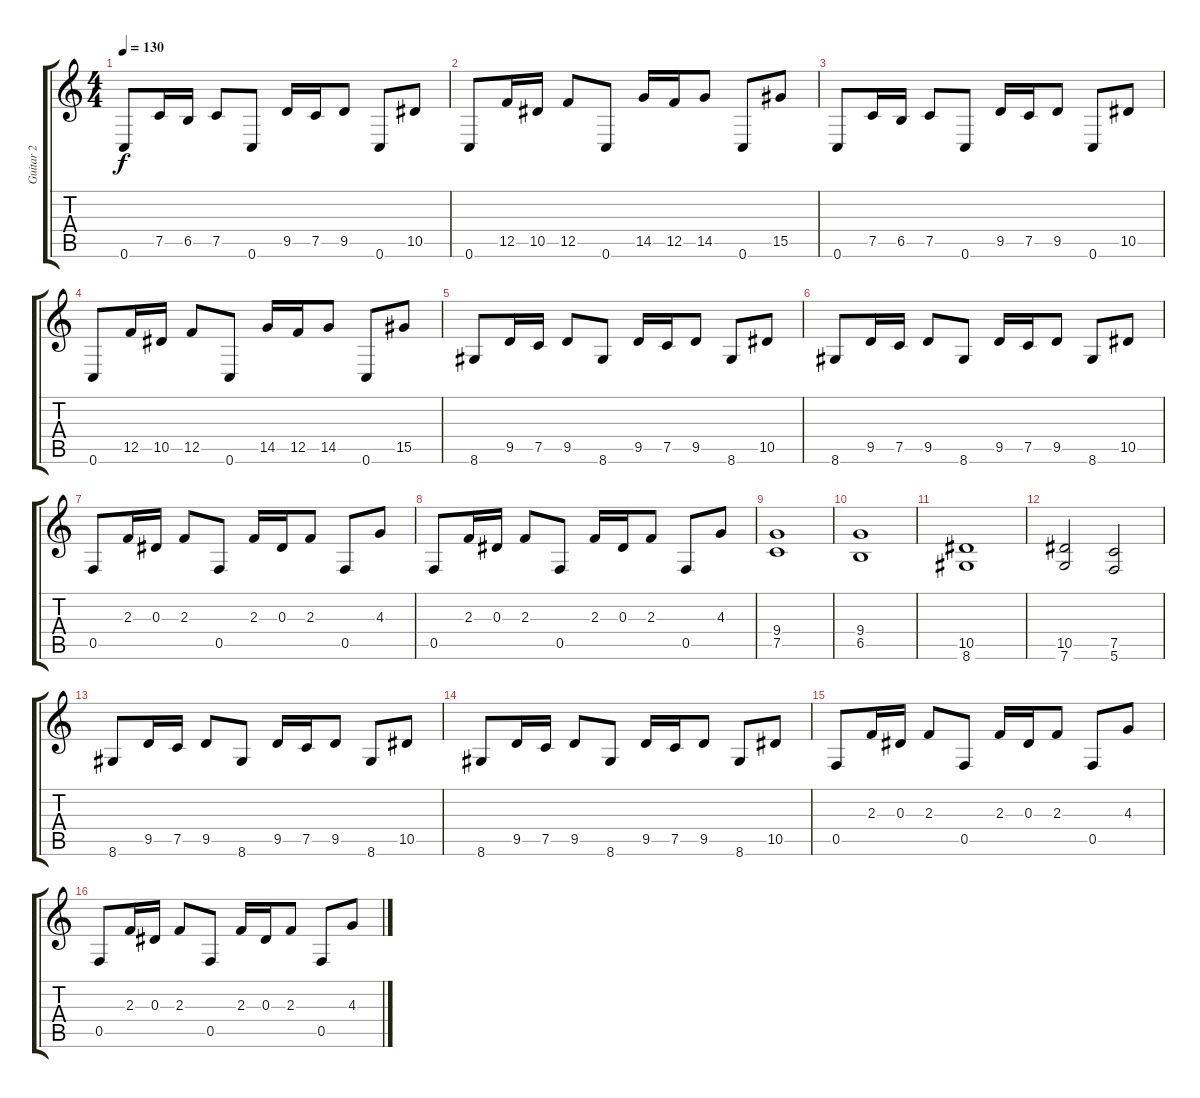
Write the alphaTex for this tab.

\track ("Guitar 2" "Guitar 2") {instrument distortionguitar}
\staff {score tabs}
\tuning (C4 G3 Eb3 Bb2 F2 C2) {hide}
\ts (4 4)
\tempo 130
\clef g2
\ks c
0.6.8{dy f} 7.5.16 6.5.16 7.5.8 0.6.8 9.5.16 7.5.16 9.5.8 0.6.8 10.5.8 |
0.6.8 12.5.16 10.5.16 12.5.8 0.6.8 14.5.16 12.5.16 14.5.8 0.6.8 15.5.8 |
0.6.8 7.5.16 6.5.16 7.5.8 0.6.8 9.5.16 7.5.16 9.5.8 0.6.8 10.5.8 |
0.6.8 12.5.16 10.5.16 12.5.8 0.6.8 14.5.16 12.5.16 14.5.8 0.6.8 15.5.8 |
8.6.8 9.5.16 7.5.16 9.5.8 8.6.8 9.5.16 7.5.16 9.5.8 8.6.8 10.5.8 |
8.6.8 9.5.16 7.5.16 9.5.8 8.6.8 9.5.16 7.5.16 9.5.8 8.6.8 10.5.8 |
0.5.8 2.3.16 0.3.16 2.3.8 0.5.8 2.3.16 0.3.16 2.3.8 0.5.8 4.3.8 |
0.5.8 2.3.16 0.3.16 2.3.8 0.5.8 2.3.16 0.3.16 2.3.8 0.5.8 4.3.8 |
(9.4 7.5).1 |
(9.4 6.5).1 |
(10.5 8.6).1 |
(10.5 7.6).2 (7.5 5.6).2 |
8.6.8 9.5.16 7.5.16 9.5.8 8.6.8 9.5.16 7.5.16 9.5.8 8.6.8 10.5.8 |
8.6.8 9.5.16 7.5.16 9.5.8 8.6.8 9.5.16 7.5.16 9.5.8 8.6.8 10.5.8 |
0.5.8 2.3.16 0.3.16 2.3.8 0.5.8 2.3.16 0.3.16 2.3.8 0.5.8 4.3.8 |
0.5.8 2.3.16 0.3.16 2.3.8 0.5.8 2.3.16 0.3.16 2.3.8 0.5.8 4.3.8
